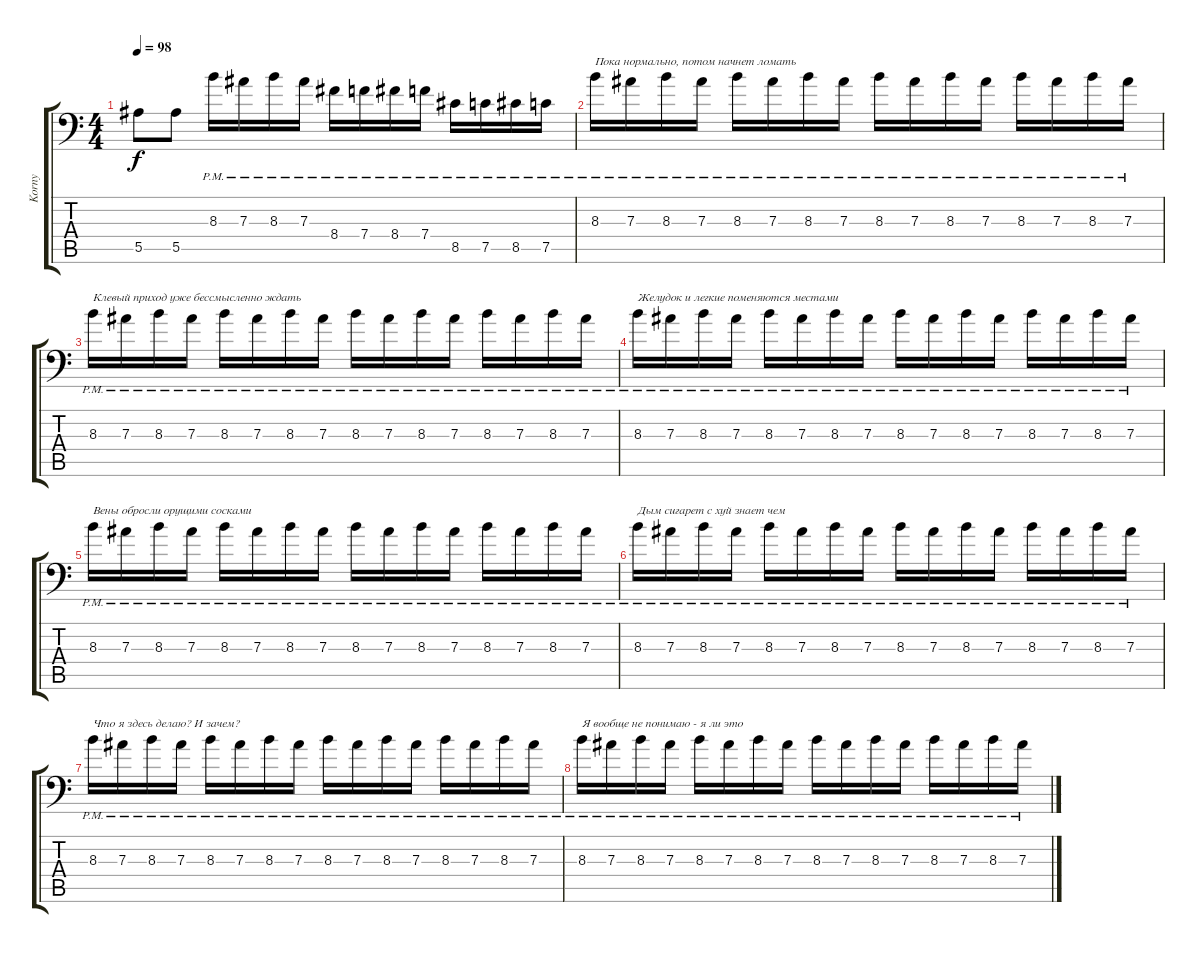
\track ("Korny" "Korny") {instrument distortionguitar}
\staff {score tabs}
\tuning (C4 G3 Eb3 Bb2 F2 Bb1) {hide}
\ts (4 4)
\tempo 98
\clef f4
\ks c
5.5.8{dy f} 5.5.8 8.3{pm}.16 7.3{pm}.16 8.3{pm}.16 7.3{pm}.16 8.4{pm}.16 7.4{pm}.16 8.4{pm}.16 7.4{pm}.16 8.5{pm}.16 7.5{pm}.16 8.5{pm}.16 7.5{pm}.16 |
8.3{pm}.16{txt "Пока нормально, потом начнет ломать "} 7.3{pm}.16 8.3{pm}.16 7.3{pm}.16 8.3{pm}.16 7.3{pm}.16 8.3{pm}.16 7.3{pm}.16 8.3{pm}.16 7.3{pm}.16 8.3{pm}.16 7.3{pm}.16 8.3{pm}.16 7.3{pm}.16 8.3{pm}.16 7.3{pm}.16 |
8.3{pm}.16{txt "Клевый приход уже бессмысленно ждать "} 7.3{pm}.16 8.3{pm}.16 7.3{pm}.16 8.3{pm}.16 7.3{pm}.16 8.3{pm}.16 7.3{pm}.16 8.3{pm}.16 7.3{pm}.16 8.3{pm}.16 7.3{pm}.16 8.3{pm}.16 7.3{pm}.16 8.3{pm}.16 7.3{pm}.16 |
8.3{pm}.16{txt "Желудок и легкие поменяются местами "} 7.3{pm}.16 8.3{pm}.16 7.3{pm}.16 8.3{pm}.16 7.3{pm}.16 8.3{pm}.16 7.3{pm}.16 8.3{pm}.16 7.3{pm}.16 8.3{pm}.16 7.3{pm}.16 8.3{pm}.16 7.3{pm}.16 8.3{pm}.16 7.3{pm}.16 |
8.3{pm}.16{txt "Вены обросли орущими сосками "} 7.3{pm}.16 8.3{pm}.16 7.3{pm}.16 8.3{pm}.16 7.3{pm}.16 8.3{pm}.16 7.3{pm}.16 8.3{pm}.16 7.3{pm}.16 8.3{pm}.16 7.3{pm}.16 8.3{pm}.16 7.3{pm}.16 8.3{pm}.16 7.3{pm}.16 |
8.3{pm}.16{txt "Дым сигарет с хуй знает чем "} 7.3{pm}.16 8.3{pm}.16 7.3{pm}.16 8.3{pm}.16 7.3{pm}.16 8.3{pm}.16 7.3{pm}.16 8.3{pm}.16 7.3{pm}.16 8.3{pm}.16 7.3{pm}.16 8.3{pm}.16 7.3{pm}.16 8.3{pm}.16 7.3{pm}.16 |
8.3{pm}.16{txt "Что я здесь делаю? И зачем? "} 7.3{pm}.16 8.3{pm}.16 7.3{pm}.16 8.3{pm}.16 7.3{pm}.16 8.3{pm}.16 7.3{pm}.16 8.3{pm}.16 7.3{pm}.16 8.3{pm}.16 7.3{pm}.16 8.3{pm}.16 7.3{pm}.16 8.3{pm}.16 7.3{pm}.16 |
8.3{pm}.16{txt "Я вообще не понимаю - я ли это "} 7.3{pm}.16 8.3{pm}.16 7.3{pm}.16 8.3{pm}.16 7.3{pm}.16 8.3{pm}.16 7.3{pm}.16 8.3{pm}.16 7.3{pm}.16 8.3{pm}.16 7.3{pm}.16 8.3{pm}.16 7.3{pm}.16 8.3{pm}.16 7.3{pm}.16
